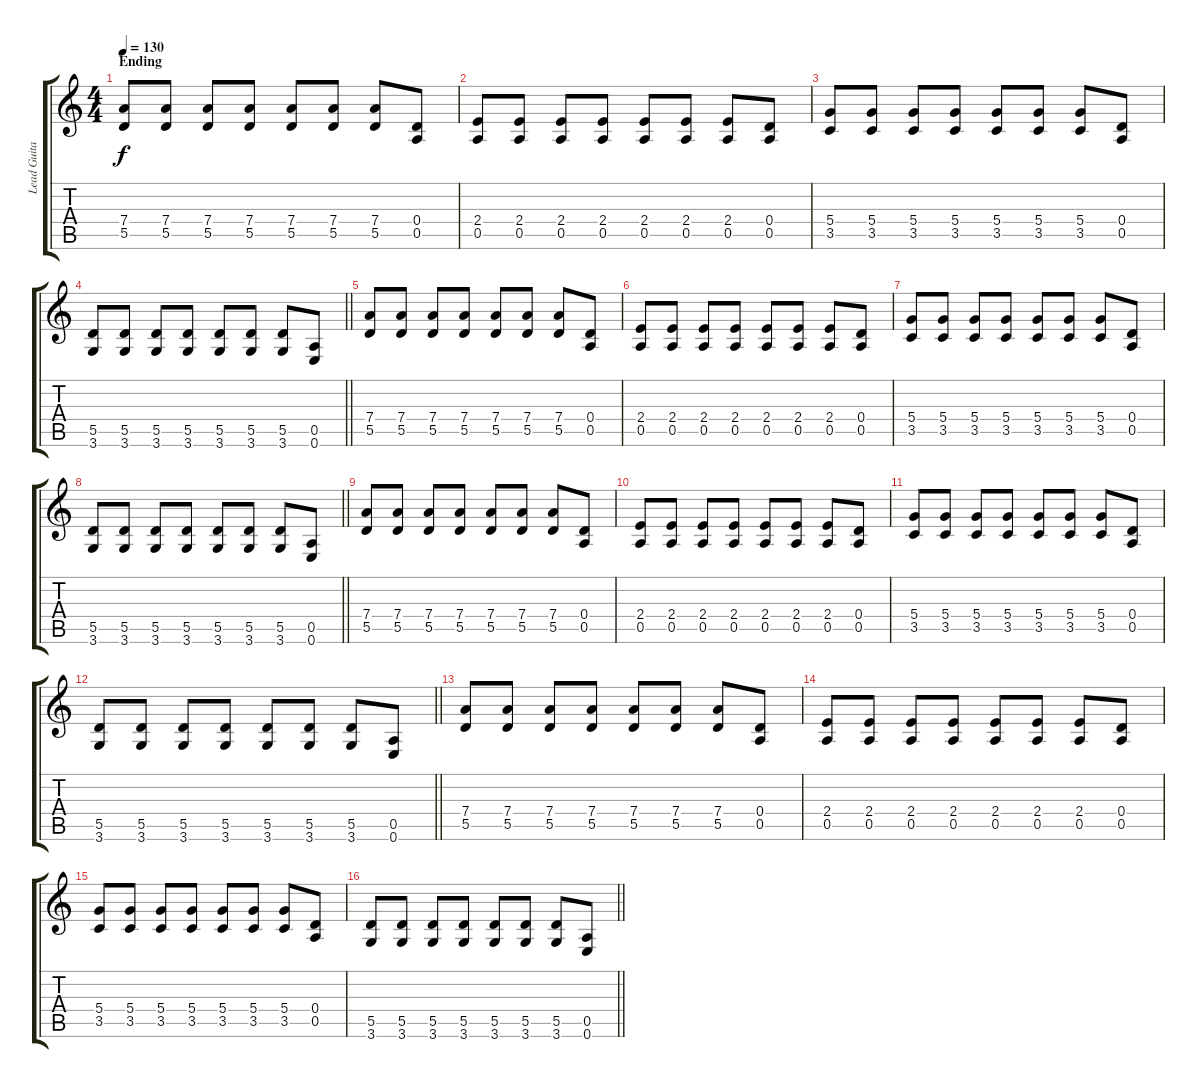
\track ("Lead Guitar" "Lead Guita") {instrument distortionguitar}
\staff {score tabs}
\tuning (E4 B3 G3 D3 A2 E2) {hide}
\ts (4 4)
\section ("" "Ending")
\tempo 130
\clef g2
\ks c
(7.4 5.5).8{dy f} (7.4 5.5).8 (7.4 5.5).8 (7.4 5.5).8 (7.4 5.5).8 (7.4 5.5).8 (7.4 5.5).8 (0.4 0.5).8 |
(2.4 0.5).8 (2.4 0.5).8 (2.4 0.5).8 (2.4 0.5).8 (2.4 0.5).8 (2.4 0.5).8 (2.4 0.5).8 (0.4 0.5).8 |
(5.4 3.5).8 (5.4 3.5).8 (5.4 3.5).8 (5.4 3.5).8 (5.4 3.5).8 (5.4 3.5).8 (5.4 3.5).8 (0.4 0.5).8 |
\barLineRight lightlight
(5.5 3.6).8 (5.5 3.6).8 (5.5 3.6).8 (5.5 3.6).8 (5.5 3.6).8 (5.5 3.6).8 (5.5 3.6).8 (0.5 0.6).8 |
(7.4 5.5).8 (7.4 5.5).8 (7.4 5.5).8 (7.4 5.5).8 (7.4 5.5).8 (7.4 5.5).8 (7.4 5.5).8 (0.4 0.5).8 |
(2.4 0.5).8 (2.4 0.5).8 (2.4 0.5).8 (2.4 0.5).8 (2.4 0.5).8 (2.4 0.5).8 (2.4 0.5).8 (0.4 0.5).8 |
(5.4 3.5).8 (5.4 3.5).8 (5.4 3.5).8 (5.4 3.5).8 (5.4 3.5).8 (5.4 3.5).8 (5.4 3.5).8 (0.4 0.5).8 |
\barLineRight lightlight
(5.5 3.6).8 (5.5 3.6).8 (5.5 3.6).8 (5.5 3.6).8 (5.5 3.6).8 (5.5 3.6).8 (5.5 3.6).8 (0.5 0.6).8 |
(7.4 5.5).8 (7.4 5.5).8 (7.4 5.5).8 (7.4 5.5).8 (7.4 5.5).8 (7.4 5.5).8 (7.4 5.5).8 (0.4 0.5).8 |
(2.4 0.5).8 (2.4 0.5).8 (2.4 0.5).8 (2.4 0.5).8 (2.4 0.5).8 (2.4 0.5).8 (2.4 0.5).8 (0.4 0.5).8 |
(5.4 3.5).8 (5.4 3.5).8 (5.4 3.5).8 (5.4 3.5).8 (5.4 3.5).8 (5.4 3.5).8 (5.4 3.5).8 (0.4 0.5).8 |
\barLineRight lightlight
(5.5 3.6).8 (5.5 3.6).8 (5.5 3.6).8 (5.5 3.6).8 (5.5 3.6).8 (5.5 3.6).8 (5.5 3.6).8 (0.5 0.6).8 |
(7.4 5.5).8 (7.4 5.5).8 (7.4 5.5).8 (7.4 5.5).8 (7.4 5.5).8 (7.4 5.5).8 (7.4 5.5).8 (0.4 0.5).8 |
(2.4 0.5).8 (2.4 0.5).8 (2.4 0.5).8 (2.4 0.5).8 (2.4 0.5).8 (2.4 0.5).8 (2.4 0.5).8 (0.4 0.5).8 |
(5.4 3.5).8 (5.4 3.5).8 (5.4 3.5).8 (5.4 3.5).8 (5.4 3.5).8 (5.4 3.5).8 (5.4 3.5).8 (0.4 0.5).8 |
\barLineRight lightlight
(5.5 3.6).8 (5.5 3.6).8 (5.5 3.6).8 (5.5 3.6).8 (5.5 3.6).8 (5.5 3.6).8 (5.5 3.6).8 (0.5 0.6).8
